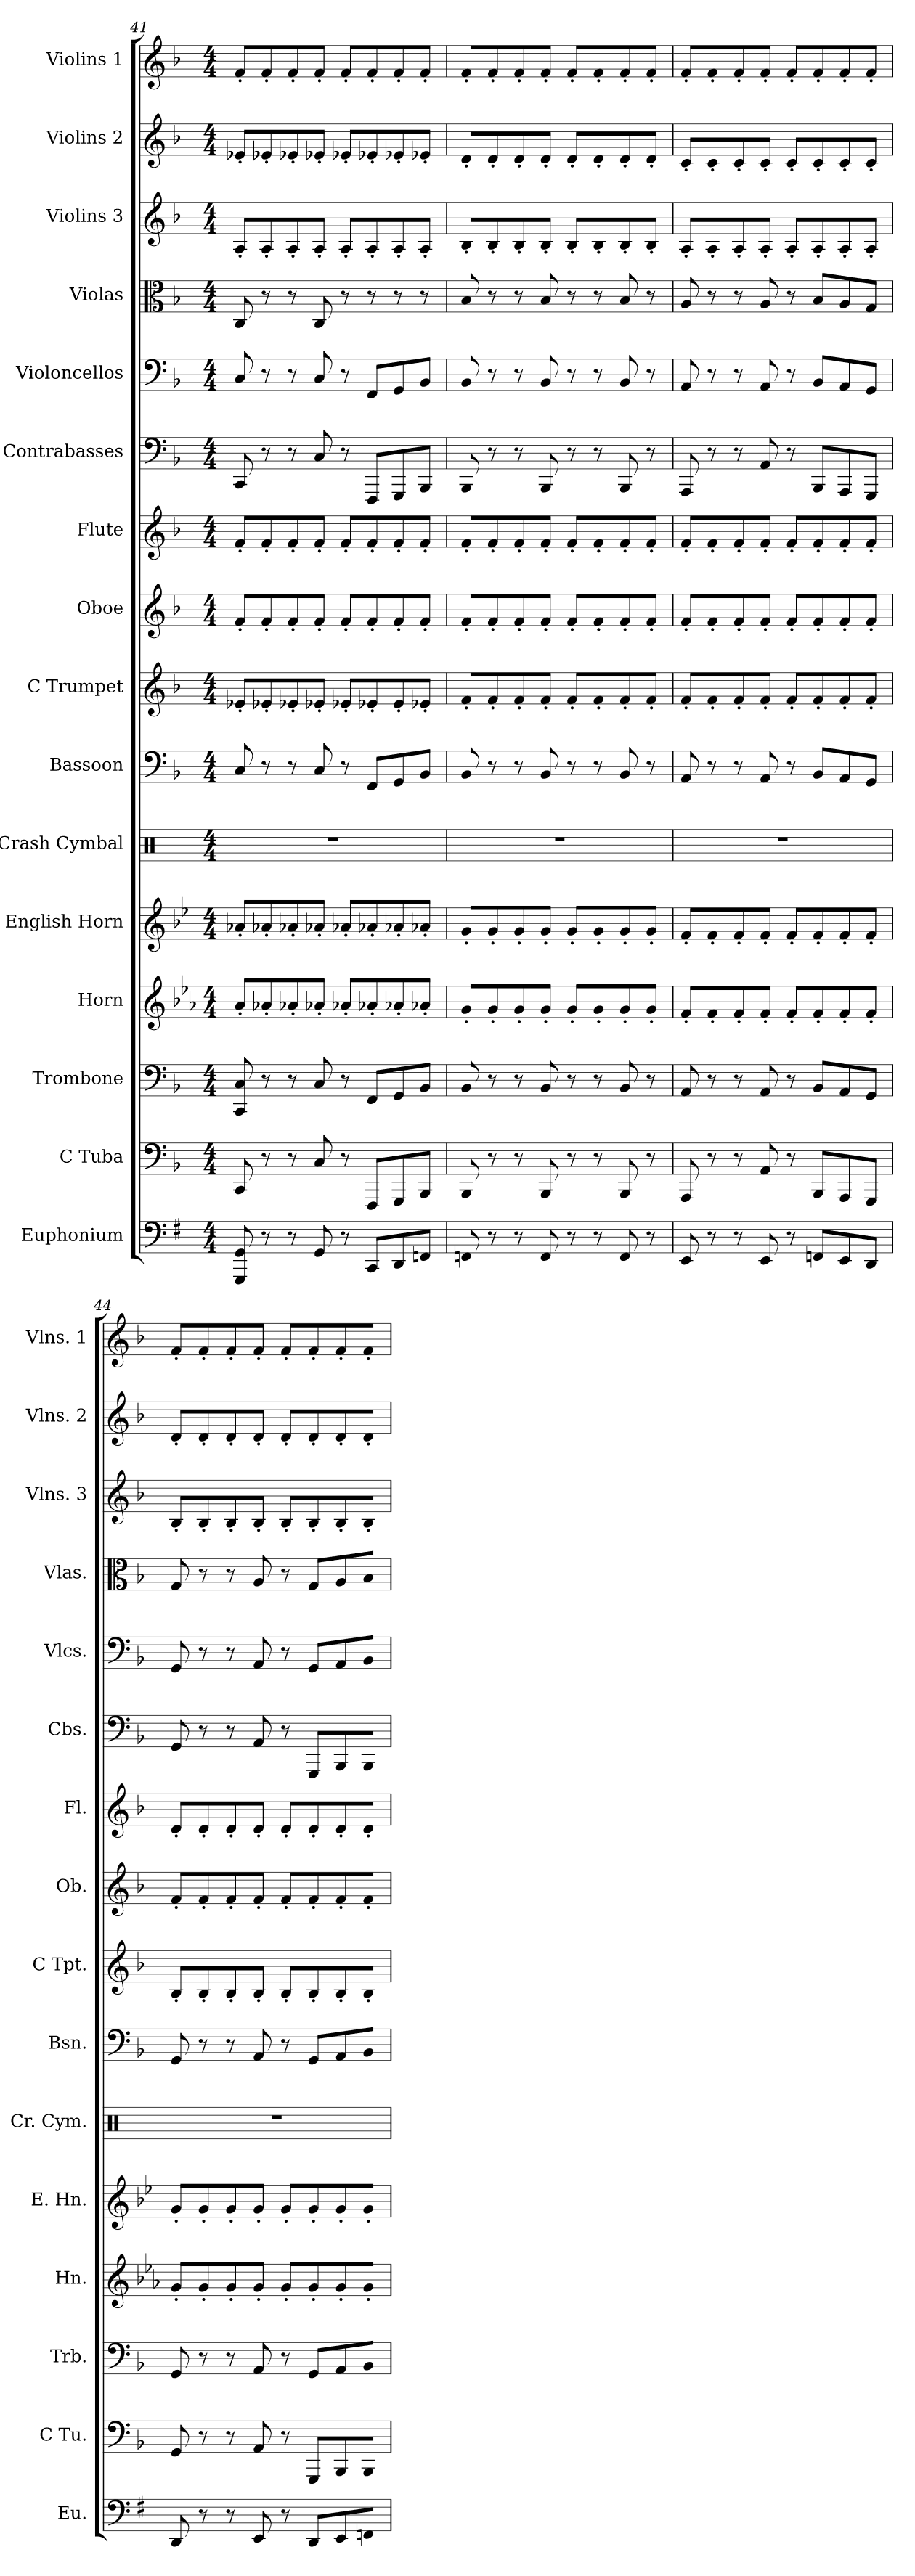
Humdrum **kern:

**kern	**kern	**kern	**kern	**kern	**kern	**kern	**kern	**kern	**kern	**kern	**kern	**kern	**kern	**kern	**kern
*part16	*part15	*part14	*part13	*part12	*part11	*part10	*part9	*part8	*part7	*part6	*part5	*part4	*part3	*part2	*part1
*staff16	*staff15	*staff14	*staff13	*staff12	*staff11	*staff10	*staff9	*staff8	*staff7	*staff6	*staff5	*staff4	*staff3	*staff2	*staff1
*I"Euphonium	*I"C Tuba	*I"Trombone	*I"Horn	*I"English Horn	*I"Crash Cymbal	*I"Bassoon	*I"C Trumpet	*I"Oboe	*I"Flute	*I"Contrabasses	*I"Violoncellos	*I"Violas	*I"Violins 3	*I"Violins 2	*I"Violins 1
*I'Eu.	*I'C Tu.	*I'Trb.	*I'Hn.	*I'E. Hn.	*I'Cr. Cym.	*I'Bsn.	*I'C Tpt.	*I'Ob.	*I'Fl.	*I'Cbs.	*I'Vlcs.	*I'Vlas.	*I'Vlns. 3	*I'Vlns. 2	*I'Vlns. 1
*clefF4	*clefF4	*clefF4	*clefG2	*	*clefX	*clefF4	*clefG2	*clefG2	*clefG2	*clefF4	*clefF4	*clefC3	*clefG2	*clefG2	*clefG2
*ITrd-3c-5	*	*	*ITrd3c5	*ITrd3c5	*	*	*	*	*	*	*	*	*	*	*
*k[]	*k[b-]	*k[b-]	*k[b-e-]	*k[b-]	*k[]	*k[b-]	*k[b-]	*k[b-]	*k[b-]	*k[b-]	*k[b-]	*k[b-]	*k[b-]	*k[b-]	*k[b-]
*C:	*F:	*F:	*B-:	*F:	*C:	*F:	*F:	*F:	*F:	*F:	*F:	*F:	*F:	*F:	*F:
*M4/4	*M4/4	*M4/4	*M4/4	*M4/4	*M4/4	*M4/4	*M4/4	*M4/4	*M4/4	*M4/4	*M4/4	*M4/4	*M4/4	*M4/4	*M4/4
=41	=41	=41	=41	=41	=41	=41	=41	=41	=41	=41	=41	=41	=41	=41	=41
8CC/ 8C/	8CC/	8CC/ 8C/	8e-'/L	8e-X'/L	1r	8C/	8e-X'/L	8f'/L	8f'/L	8CC/	8C/	8C/	8A'/L	8e-X'/L	8f'/L
8r	8r	8r	8e-X'/	8e-X'/	.	8r	8e-X'/	8f'/	8f'/	8r	8r	8r	8A'/	8e-X'/	8f'/
8r	8r	8r	8e-X'/	8e-X'/	.	8r	8e-X'/	8f'/	8f'/	8r	8r	8r	8A'/	8e-X'/	8f'/
8C/	8C/	8C/	8e-X'/J	8e-X'/J	.	8C/	8e-X'/J	8f'/J	8f'/J	8C/	8C/	8C/	8A'/J	8e-X'/J	8f'/J
8r	8r	8r	8e-X'/L	8e-X'/L	.	8r	8e-X'/L	8f'/L	8f'/L	8r	8r	8r	8A'/L	8e-X'/L	8f'/L
8FF/L	8FFF/L	8FF/L	8e-X'/	8e-X'/	.	8FF/L	8e-X'/	8f'/	8f'/	8FFF/L	8FF/L	8r	8A'/	8e-X'/	8f'/
8GG/	8GGG/	8GG/	8e-X'/	8e-X'/	.	8GG/	8e-'/	8f'/	8f'/	8GGG/	8GG/	8r	8A'/	8e-X'/	8f'/
8BB-X/J	8BBB-/J	8BB-/J	8e-X'/J	8e-X'/J	.	8BB-/J	8e-X'/J	8f'/J	8f'/J	8BBB-/J	8BB-/J	8r	8A'/J	8e-X'/J	8f'/J
!!LO:PB:g=z
=42	=42	=42	=42	=42	=42	=42	=42	=42	=42	=42	=42	=42	=42	=42	=42
8BB-X/	8BBB-/	8BB-/	8d'/L	8d'/L	1r	8BB-/	8f'/L	8f'/L	8f'/L	8BBB-/	8BB-/	8B-/	8B-'/L	8d'/L	8f'/L
8r	8r	8r	8d'/	8d'/	.	8r	8f'/	8f'/	8f'/	8r	8r	8r	8B-'/	8d'/	8f'/
8r	8r	8r	8d'/	8d'/	.	8r	8f'/	8f'/	8f'/	8r	8r	8r	8B-'/	8d'/	8f'/
8BB-/	8BBB-/	8BB-/	8d'/J	8d'/J	.	8BB-/	8f'/J	8f'/J	8f'/J	8BBB-/	8BB-/	8B-/	8B-'/J	8d'/J	8f'/J
8r	8r	8r	8d'/L	8d'/L	.	8r	8f'/L	8f'/L	8f'/L	8r	8r	8r	8B-'/L	8d'/L	8f'/L
8r	8r	8r	8d'/	8d'/	.	8r	8f'/	8f'/	8f'/	8r	8r	8r	8B-'/	8d'/	8f'/
8BB-/	8BBB-/	8BB-/	8d'/	8d'/	.	8BB-/	8f'/	8f'/	8f'/	8BBB-/	8BB-/	8B-/	8B-'/	8d'/	8f'/
8r	8r	8r	8d'/J	8d'/J	.	8r	8f'/J	8f'/J	8f'/J	8r	8r	8r	8B-'/J	8d'/J	8f'/J
=43	=43	=43	=43	=43	=43	=43	=43	=43	=43	=43	=43	=43	=43	=43	=43
8AA/	8AAA/	8AA/	8c'/L	8c'/L	1r	8AA/	8f'/L	8f'/L	8f'/L	8AAA/	8AA/	8A/	8A'/L	8c'/L	8f'/L
8r	8r	8r	8c'/	8c'/	.	8r	8f'/	8f'/	8f'/	8r	8r	8r	8A'/	8c'/	8f'/
8r	8r	8r	8c'/	8c'/	.	8r	8f'/	8f'/	8f'/	8r	8r	8r	8A'/	8c'/	8f'/
8AA/	8AA/	8AA/	8c'/J	8c'/J	.	8AA/	8f'/J	8f'/J	8f'/J	8AA/	8AA/	8A/	8A'/J	8c'/J	8f'/J
8r	8r	8r	8c'/L	8c'/L	.	8r	8f'/L	8f'/L	8f'/L	8r	8r	8r	8A'/L	8c'/L	8f'/L
8BB-X/L	8BBB-/L	8BB-/L	8c'/	8c'/	.	8BB-/L	8f'/	8f'/	8f'/	8BBB-/L	8BB-/L	8B-/L	8A'/	8c'/	8f'/
8AA/	8AAA/	8AA/	8c'/	8c'/	.	8AA/	8f'/	8f'/	8f'/	8AAA/	8AA/	8A/	8A'/	8c'/	8f'/
8GG/J	8GGG/J	8GG/J	8c'/J	8c'/J	.	8GG/J	8f'/J	8f'/J	8f'/J	8GGG/J	8GG/J	8G/J	8A'/J	8c'/J	8f'/J
=44	=44	=44	=44	=44	=44	=44	=44	=44	=44	=44	=44	=44	=44	=44	=44
8GG/	8GG/	8GG/	8d'/L	8d'/L	1r	8GG/	8B-'/L	8f'/L	8d'/L	8GG/	8GG/	8G/	8B-'/L	8d'/L	8f'/L
8r	8r	8r	8d'/	8d'/	.	8r	8B-'/	8f'/	8d'/	8r	8r	8r	8B-'/	8d'/	8f'/
8r	8r	8r	8d'/	8d'/	.	8r	8B-'/	8f'/	8d'/	8r	8r	8r	8B-'/	8d'/	8f'/
8AA/	8AA/	8AA/	8d'/J	8d'/J	.	8AA/	8B-'/J	8f'/J	8d'/J	8AA/	8AA/	8A/	8B-'/J	8d'/J	8f'/J
8r	8r	8r	8d'/L	8d'/L	.	8r	8B-'/L	8f'/L	8d'/L	8r	8r	8r	8B-'/L	8d'/L	8f'/L
8GG/L	8GGG/L	8GG/L	8d'/	8d'/	.	8GG/L	8B-'/	8f'/	8d'/	8GGG/L	8GG/L	8G/L	8B-'/	8d'/	8f'/
8AA/	8BBB-/	8AA/	8d'/	8d'/	.	8AA/	8B-'/	8f'/	8d'/	8BBB-/	8AA/	8A/	8B-'/	8d'/	8f'/
8BB-X/J	8BBB-/J	8BB-/J	8d'/J	8d'/J	.	8BB-/J	8B-'/J	8f'/J	8d'/J	8BBB-/J	8BB-/J	8B-/J	8B-'/J	8d'/J	8f'/J
=	=	=	=	=	=	=	=	=	=	=	=	=	=	=	=
*-	*-	*-	*-	*-	*-	*-	*-	*-	*-	*-	*-	*-	*-	*-	*-
